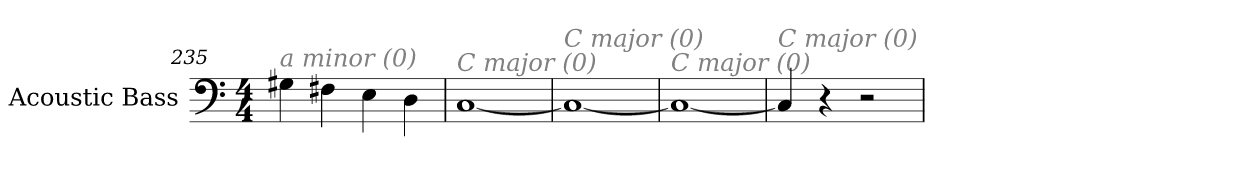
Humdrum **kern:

**kern
*part1
*staff1
*I"Acoustic Bass
*clefF4
*ITrd7c12
*k[]
*C:
*M4/4
=235
!LO:TX:i:color=#808080:t=a minor (0)
4GG#X
4FF#X
4EE
4DD
=236
!LO:TX:i:color=#808080:t=C major (0)
[1CC
=237
!LO:TX:i:color=#808080:t=C major (0)
1CC_
=238
!LO:TX:i:color=#808080:t=C major (0)
1CC_
=239
!LO:TX:i:color=#808080:t=C major (0)
4CC]
4r
2r
=
*-
